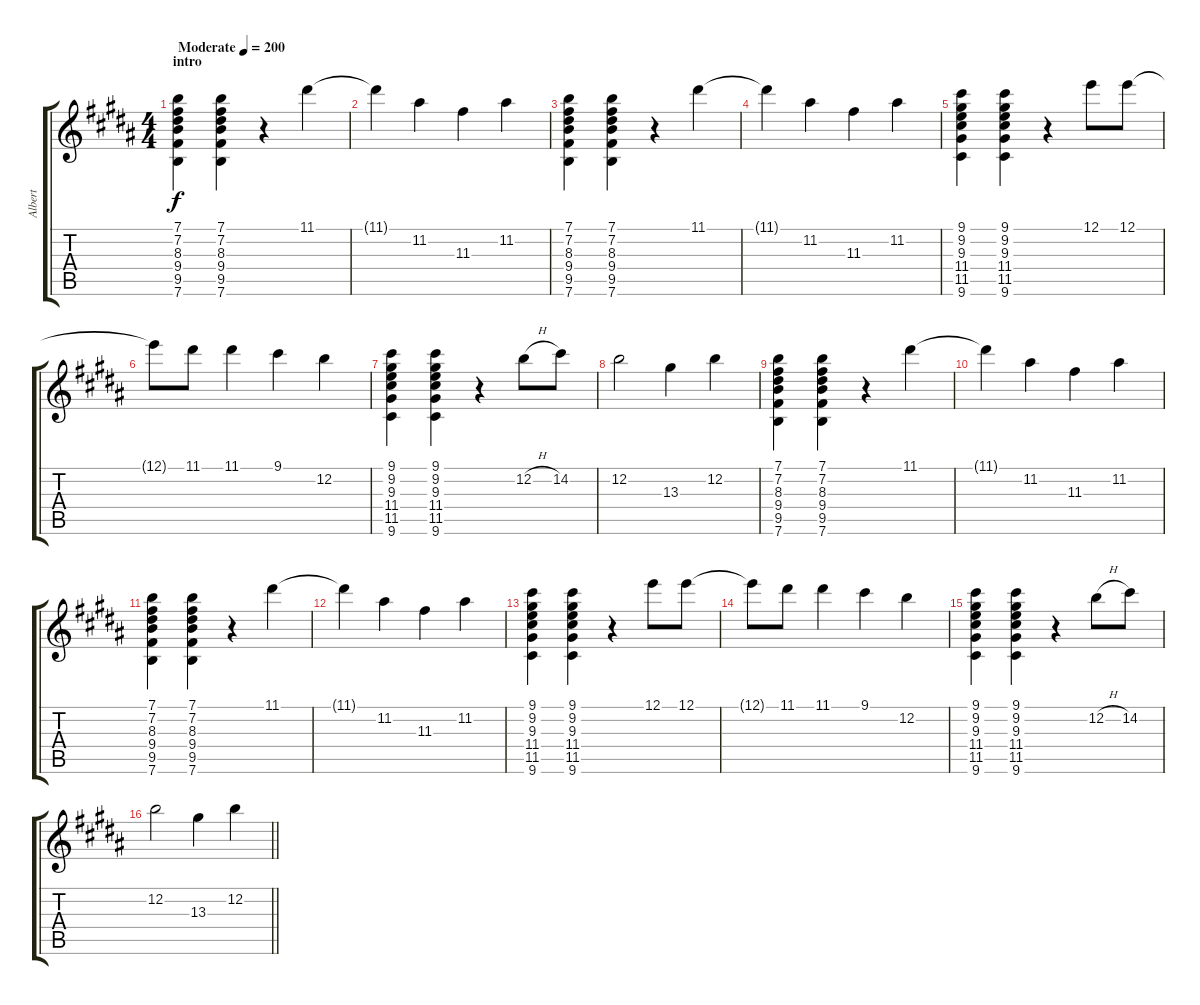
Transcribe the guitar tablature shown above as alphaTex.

\track ("Albert" "Albert") {instrument electricguitarjazz}
\staff {score tabs}
\tuning (E4 B3 G3 D3 A2 E2) {hide}
\ts (4 4)
\section ("" "intro")
\tempo (200 "Moderate")
\clef g2
\ks b
(7.1 7.2 8.3 9.4 9.5 7.6).4{dy f instrument electricguitarjazz} (7.1 7.2 8.3 9.4 9.5 7.6).4 r.4 11.1.4 |
11.1{t}.4 11.2.4 11.3.4 11.2.4 |
(7.1 7.2 8.3 9.4 9.5 7.6).4 (7.1 7.2 8.3 9.4 9.5 7.6).4 r.4 11.1.4 |
11.1{t}.4 11.2.4 11.3.4 11.2.4 |
(9.1 9.2 9.3 11.4 11.5 9.6).4 (9.1 9.2 9.3 11.4 11.5 9.6).4 r.4 12.1.8 12.1.8 |
12.1{t}.8 11.1.8 11.1.4 9.1.4 12.2.4 |
(9.1 9.2 9.3 11.4 11.5 9.6).4 (9.1 9.2 9.3 11.4 11.5 9.6).4 r.4 12.2{h}.8 14.2.8 |
12.2.2 13.3.4 12.2.4 |
(7.1 7.2 8.3 9.4 9.5 7.6).4 (7.1 7.2 8.3 9.4 9.5 7.6).4 r.4 11.1.4 |
11.1{t}.4 11.2.4 11.3.4 11.2.4 |
(7.1 7.2 8.3 9.4 9.5 7.6).4 (7.1 7.2 8.3 9.4 9.5 7.6).4 r.4 11.1.4 |
11.1{t}.4 11.2.4 11.3.4 11.2.4 |
(9.1 9.2 9.3 11.4 11.5 9.6).4 (9.1 9.2 9.3 11.4 11.5 9.6).4 r.4 12.1.8 12.1.8 |
12.1{t}.8 11.1.8 11.1.4 9.1.4 12.2.4 |
(9.1 9.2 9.3 11.4 11.5 9.6).4 (9.1 9.2 9.3 11.4 11.5 9.6).4 r.4 12.2{h}.8 14.2.8 |
\barLineRight lightlight
12.2.2 13.3.4 12.2.4
